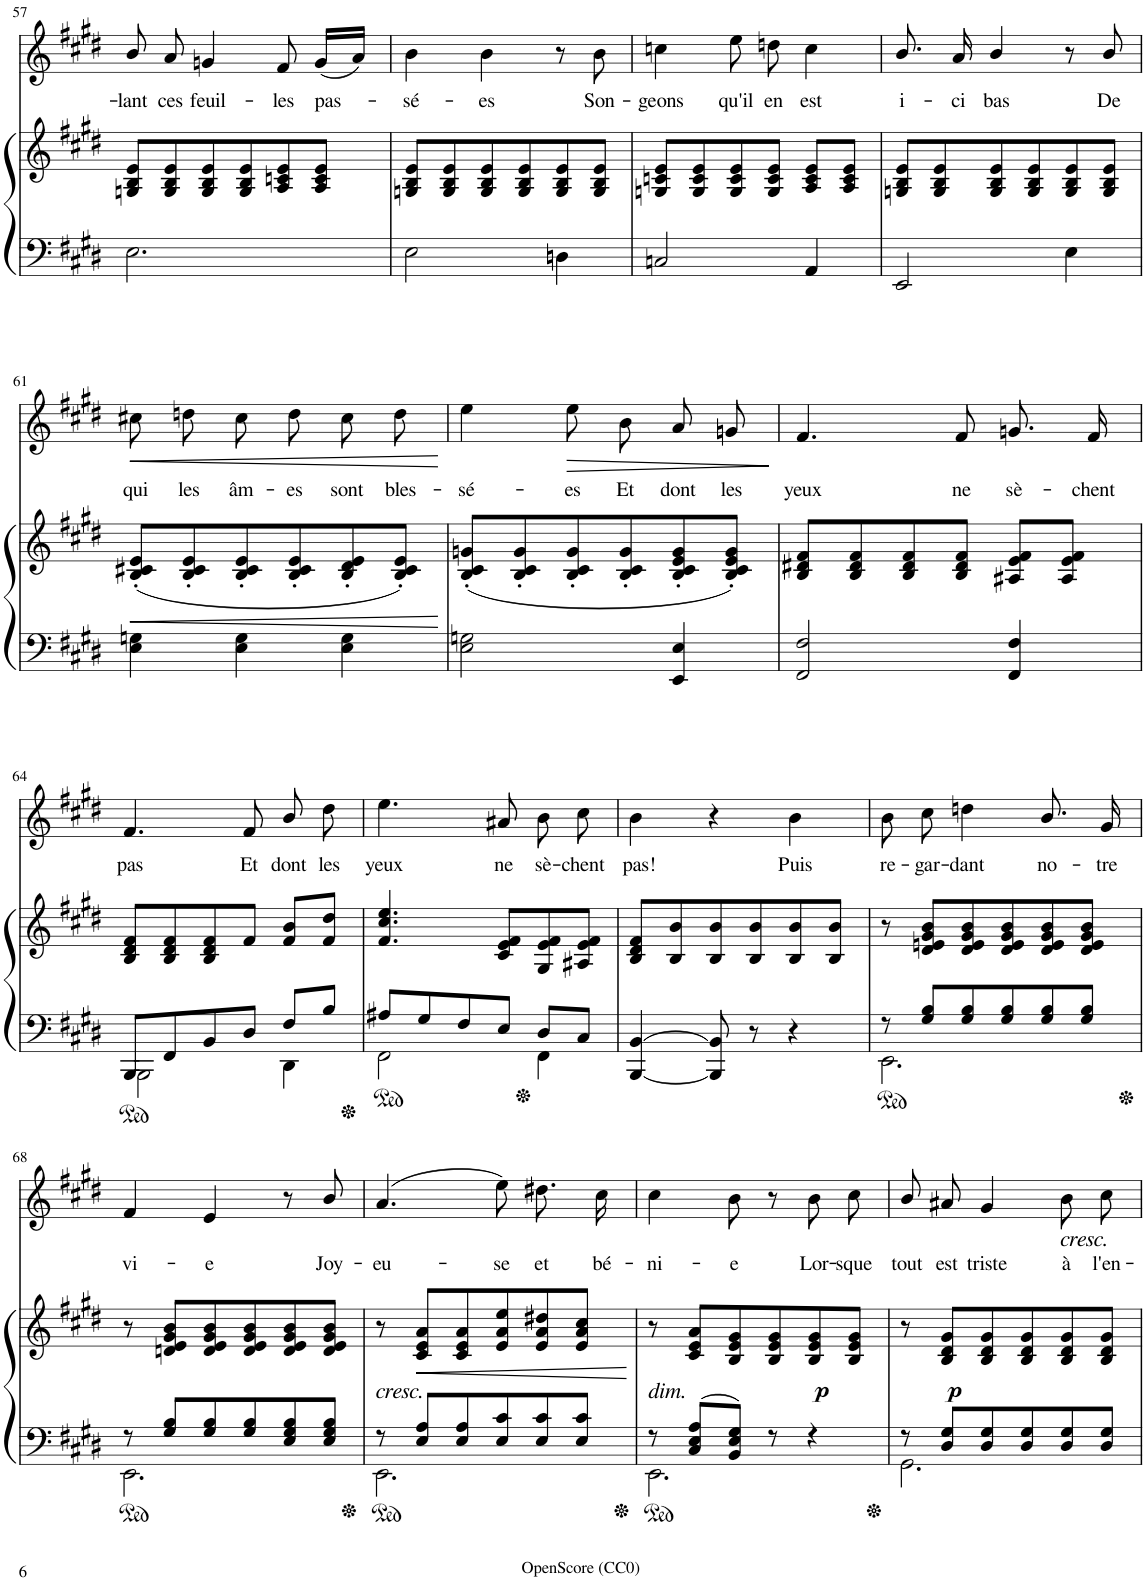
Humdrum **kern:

**kern	**kern	**dynam	**kern	**text	**dynam
*part2	*part2	*part2	*part1	*part1	*part1
*staff3	*staff2	*staff2/3	*staff1	*staff1	*staff1
*I"Piano	*	*	*I"Voice	*	*
*I'Pno	*	*	*	*	*
!!LO:PB:g=z
*clefF4	*clefG2	*	*clefG2	*	*
*k[f#c#g#d#]	*k[f#c#g#d#]	*	*k[f#c#g#d#]	*	*
*M3/4	*M3/4	*	*M3/4	*	*
=57	=57	=57	=57	=57	=57
!	!	!	!	!LO:LY:b	!
2.E\	8Gn/ 8B/ 8e/L	.	8b/	-lant	.
!	!	!	!	!LO:LY:b	!
.	8G/ 8B/ 8e/	.	8a/	ces	.
!	!	!	!	!LO:LY:b	!
.	8G/ 8B/ 8e/	.	4gn/	feuil-	.
.	8G/ 8B/ 8e/	.	.	.	.
!	!	!	!	!LO:LY:b	!
.	8A/ 8cn/ 8e/	.	8f#/	-les	.
!	!	!	!	!LO:LY:b	!
.	8A/ 8c/ 8e/J	.	(16g/LL	pas-	.
.	.	.	16a/JJ)	.	.
=58	=58	=58	=58	=58	=58
!	!	!	!	!LO:LY:b	!
2E\	8Gn/ 8B/ 8e/L	.	4b\	-sé-	.
.	8G/ 8B/ 8e/	.	.	.	.
!	!	!	!	!LO:LY:b	!
.	8G/ 8B/ 8e/	.	4b\	-es	.
.	8G/ 8B/ 8e/	.	.	.	.
4Dn\	8G/ 8B/ 8e/	.	8r	.	.
!	!	!	!	!LO:LY:b	!
.	8G/ 8B/ 8e/J	.	8b\	Son-	.
=59	=59	=59	=59	=59	=59
!	!	!	!	!LO:LY:b	!
2Cn/	8Gn/ 8cn/ 8e/L	.	4ccn\	-geons	.
.	8G/ 8c/ 8e/	.	.	.	.
!	!	!	!	!LO:LY:b	!
.	8G/ 8c/ 8e/	.	8ee\	qu'il	.
!	!	!	!	!LO:LY:b	!
.	8G/ 8c/ 8e/J	.	8ddn\	en	.
!	!	!	!	!LO:LY:b	!
4AA/	8A/ 8c/ 8e/L	.	4cc\	est	.
.	8A/ 8c/ 8e/J	.	.	.	.
=60	=60	=60	=60	=60	=60
!	!	!	!	!LO:LY:b	!
2EE/	8Gn/ 8B/ 8e/L	.	8.b/	i-	.
.	8G/ 8B/ 8e/	.	.	.	.
!	!	!	!	!LO:LY:b	!
.	.	.	16a/	-ci	.
!	!	!	!	!LO:LY:b	!
.	8G/ 8B/ 8e/	.	4b/	bas	.
.	8G/ 8B/ 8e/	.	.	.	.
4E\	8G/ 8B/ 8e/	.	8r	.	.
!	!	!	!	!LO:LY:b	!
.	8G/ 8B/ 8e/J	.	8b/	De	.
!!LO:LB:g=z
=61	=61	=61	=61	=61	=61
!	!	!LO:HP:b	!	!LO:LY:b	!LO:HP:b
4E\ 4Gn\	(8B/' 8c#X/' 8e/'L	<	8cc#X\	qui	<
!	!	!	!	!LO:LY:b	!
.	8B/' 8c#/' 8e/'	.	8ddn\	les	.
!	!	!	!	!LO:LY:b	!
4E\ 4G\	8B/' 8c#/' 8e/'	.	8cc#\	âm-	.
!	!	!	!	!LO:LY:b	!
.	8B/' 8c#/' 8e/'	.	8dd\	-es	.
!	!	!	!	!LO:LY:b	!
4E\ 4G\	8B/' 8d#/' 8e/'	.	8cc#\	sont	.
!	!	!	!	!LO:LY:b	!
.	8B/' 8c#/' 8e/'J)	.	8dd\	bles-	.
.	.	[	.	.	[
=62	=62	=62	=62	=62	=62
!	!	!	!	!LO:LY:b	!
2E\ 2Gn\	(8B/' 8c#/' 8gn/'L	.	4ee\	-sé-	.
.	8B/' 8c#/' 8g/'	.	.	.	.
!	!	!	!	!LO:LY:b	!LO:HP:b
.	8B/' 8c#/' 8g/'	.	8ee\	-es	>
!	!	!	!	!LO:LY:b	!
.	8B/' 8c#/' 8g/'	.	8b\	Et	.
!	!	!	!	!LO:LY:b	!
4EE/ 4E/	8B/' 8c#/' 8e/' 8g/'	.	8a/	dont	.
!	!	!	!	!LO:LY:b	!
.	8B/' 8c#/' 8e/' 8g/'J)	.	8gn/	les	.
.	.	.	.	.	]
=63	=63	=63	=63	=63	=63
!	!	!	!	!LO:LY:b	!
2FF#/ 2F#/	8B/ 8d#X/ 8f#/L	.	4.f#/	yeux	.
.	8B/ 8d#/ 8f#/	.	.	.	.
.	8B/ 8d#/ 8f#/	.	.	.	.
!	!	!	!	!LO:LY:b	!
.	8B/ 8d#/ 8f#/J	.	8f#/	ne	.
!	!	!	!	!LO:LY:b	!
4FF#/ 4F#/	8A#X/ 8e/ 8f#/L	.	8.gn/	sè-	.
.	8A#/ 8e/ 8f#/J	.	.	.	.
!	!	!	!	!LO:LY:b	!
.	.	.	16f#/	-chent	.
!!LO:LB:g=z
=64	=64	=64	=64	=64	=64
*^	*	*	*	*	*
!	!	!	!	!	!LO:LY:b	!
8BBB/L	2BBB\	8B/ 8d#/ 8f#/L	.	4.f#/	pas	.
8FF#/	.	8B/ 8d#/ 8f#/	.	.	.	.
8BB/	.	8B/ 8d#/ 8f#/	.	.	.	.
!	!	!	!	!	!LO:LY:b	!
8D#/J	.	8f#/J	.	8f#/	Et	.
!	!	!	!	!	!LO:LY:b	!
8F#/L	4DD#\	8f#/ 8b/L	.	8b/	dont	.
!	!	!	!	!	!LO:LY:b	!
8B/J	.	8f#/ 8dd#/J	.	8dd#\	les	.
=65	=65	=65	=65	=65	=65	=65
!	!	!	!	!	!LO:LY:b	!
8A#X/L	2FF#\	4.f#/ 4.cc#/ 4.ee/	.	4.ee\	yeux	.
8G#/	.	.	.	.	.	.
8F#/	.	.	.	.	.	.
!	!	!	!	!	!LO:LY:b	!
8E/J	.	8c#/ 8e/ 8f#/L	.	8a#X/	ne	.
!	!	!	!	!	!LO:LY:b	!
8D#/L	4FF#\	8G#/ 8e/ 8f#/	.	8b\	sè-	.
!	!	!	!	!	!LO:LY:b	!
8C#/J	.	8A#X/ 8e/ 8f#/J	.	8cc#\	-chent	.
*v	*v	*	*	*	*	*
=66	=66	=66	=66	=66	=66
!	!	!	!	!LO:LY:b	!
[4BBB/ [4BB/	8B/ 8d#/ 8f#/L	.	4b\	pas!	.
.	8B/ 8b/	.	.	.	.
8BBB/] 8BB/]	8B/ 8b/	.	4r	.	.
8r	8B/ 8b/	.	.	.	.
!	!	!	!	!LO:LY:b	!
4r	8B/ 8b/	.	4b\	Puis	.
.	8B/ 8b/J	.	.	.	.
=67	=67	=67	=67	=67	=67
*^	*	*	*	*	*
!	!	!	!	!	!LO:LY:b	!
8r	2.EE\	8r	.	8b\	re-	.
!	!	!	!	!	!LO:LY:b	!
8G#/ 8B/L	.	8d#/ 8en/ 8g#/ 8b/L	.	8cc#\	-gar-	.
!	!	!	!	!	!LO:LY:b	!
8G#/ 8B/	.	8d#/ 8e/ 8g#/ 8b/	.	4ddn\	-dant	.
8G#/ 8B/	.	8d#/ 8e/ 8g#/ 8b/	.	.	.	.
!	!	!	!	!	!LO:LY:b	!
8G#/ 8B/	.	8d#/ 8e/ 8g#/ 8b/	.	8.b/	no-	.
8G#/ 8B/J	.	8d#/ 8e/ 8g#/ 8b/J	.	.	.	.
!	!	!	!	!	!LO:LY:b	!
.	.	.	.	16g#/	-tre	.
!!LO:LB:g=z
=68	=68	=68	=68	=68	=68	=68
!	!	!	!	!	!LO:LY:b	!
8r	2.EE\	8r	.	4f#/	vi-	.
8G#/ 8B/L	.	8dn/ 8e/ 8g#/ 8b/L	.	.	.	.
!	!	!	!	!	!LO:LY:b	!
8G#/ 8B/	.	8d/ 8e/ 8g#/ 8b/	.	4e/	-e	.
8G#/ 8B/	.	8d/ 8e/ 8g#/ 8b/	.	.	.	.
8E/ 8G#/ 8B/	.	8d/ 8e/ 8g#/ 8b/	.	8r	.	.
!	!	!	!	!	!LO:LY:b	!
8E/ 8G#/ 8B/J	.	8d/ 8e/ 8g#/ 8b/J	.	8b/	Joy-	.
=69	=69	=69	=69	=69	=69	=69
!	!	!LO:TX:b:i:t=cresc.	!	!	!	!
!	!	!	!	!	!LO:LY:b	!
8r	2.EE\	8r	.	(4.a/	-eu-	.
!	!	!	!LO:HP:b	!	!	!
8E/ 8A/L	.	8c#/ 8e/ 8a/L	<	.	.	.
8E/ 8A/	.	8c#/ 8e/ 8a/	.	.	.	.
!	!	!	!	!	!LO:LY:b	!
8E/ 8c#/	.	8e/ 8a/ 8ee/	.	8ee\)	-se	.
!	!	!	!	!	!LO:LY:b	!
8E/ 8c#/	.	8e/ 8a/ 8dd#X/	.	8.dd#X\	et	.
8E/ 8c#/J	.	8e/ 8a/ 8cc#/J	.	.	.	.
!	!	!	!	!	!LO:LY:b	!
.	.	.	.	16cc#\	bé-	.
*v	*v	*	*	*	*	*
.	.	[	.	.	.
=70	=70	=70	=70	=70	=70
*^	*	*	*	*	*
!	!	!LO:TX:b:i:t=dim.	!	!	!	!
!	!	!	!	!	!LO:LY:b	!
8r	2.EE\	8r	.	4cc#\	-ni-	.
8C#/ 8E/ 8A/L	.	8c#/ 8e/ 8a/L	.	.	.	.
!	!	!	!	!	!LO:LY:b	!
8BB/ 8E/ 8G#/J	.	8B/ 8e/ 8g#/	.	8b\	-e	.
8r	.	8B/ 8e/ 8g#/	.	8r	.	.
!	!	!	!LO:DY:b	!	!LO:LY:b	!
4r	.	8B/ 8e/ 8g#/	p	8b\	Lor-	.
!	!	!	!	!	!LO:LY:b	!
.	.	8B/ 8e/ 8g#/J	.	8cc#\	-sque	.
=71	=71	=71	=71	=71	=71	=71
!	!	!	!	!	!LO:LY:b	!
8r	2.GG#\	8r	.	8b/	tout	.
!	!	!	!LO:DY:b	!	!LO:LY:b	!
8D#/ 8G#/L	.	8B/ 8d#/ 8g#/L	p	8a#X/	est	.
!	!	!	!	!	!LO:LY:b	!
8D#/ 8G#/	.	8B/ 8d#/ 8g#/	.	4g#/	triste	.
8D#/ 8G#/	.	8B/ 8d#/ 8g#/	.	.	.	.
!	!	!	!	!LO:TX:b:i:t=cresc.	!	!
!	!	!	!	!	!LO:LY:b	!
8D#/ 8G#/	.	8B/ 8d#/ 8g#/	.	8b\	à	.
!	!	!	!	!	!LO:LY:b	!
8D#/ 8G#/J	.	8B/ 8d#/ 8g#/J	.	8cc#\	l'en-	.
*v	*v	*	*	*	*	*
=	=	=	=	=	=
*-	*-	*-	*-	*-	*-
